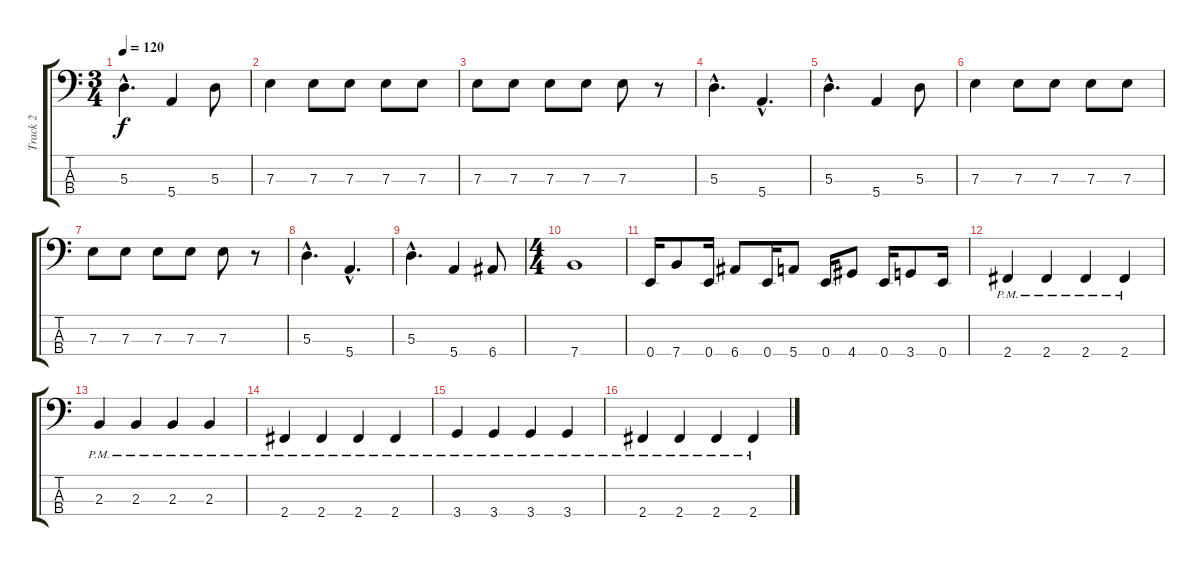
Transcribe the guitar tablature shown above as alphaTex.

\track ("Track 2" "Track 2") {instrument electricbasspick}
\staff {score tabs}
\tuning (G2 D2 A1 E1) {hide}
\ts (3 4)
\tempo 120
\clef f4
\ks c
5.3{hac}.4{d dy f} 5.4.4 5.3.8 |
7.3.4 7.3.8 7.3.8 7.3.8 7.3.8 |
7.3.8 7.3.8 7.3.8 7.3.8 7.3.8 r.8 |
5.3{hac}.4{d} 5.4{hac}.4{d} |
5.3{hac}.4{d} 5.4.4 5.3.8 |
7.3.4 7.3.8 7.3.8 7.3.8 7.3.8 |
7.3.8 7.3.8 7.3.8 7.3.8 7.3.8 r.8 |
5.3{hac}.4{d} 5.4{hac}.4{d} |
5.3{hac}.4{d} 5.4.4 6.4.8 |
\ts (4 4)
7.4.1 |
0.4.16 7.4.8 0.4.16 6.4.8 0.4.16 5.4.8 0.4.16 4.4.8 0.4.16 3.4.8 0.4.16 |
2.4{pm}.4 2.4{pm}.4 2.4{pm}.4 2.4{pm}.4 |
2.3{pm}.4 2.3{pm}.4 2.3{pm}.4 2.3{pm}.4 |
2.4{pm}.4 2.4{pm}.4 2.4{pm}.4 2.4{pm}.4 |
3.4{pm}.4 3.4{pm}.4 3.4{pm}.4 3.4{pm}.4 |
2.4{pm}.4 2.4{pm}.4 2.4{pm}.4 2.4{pm}.4
